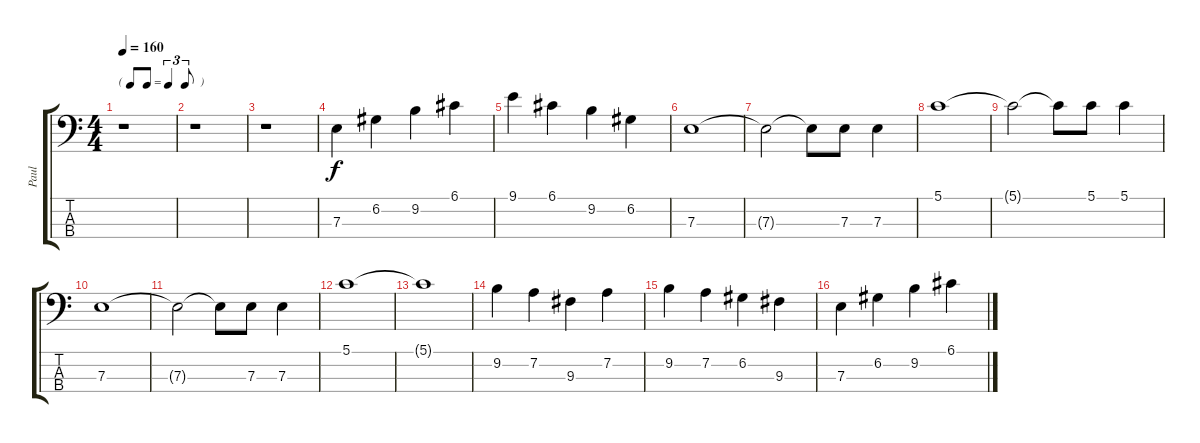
\track ("Paul" "Paul") {instrument electricbasspick}
\staff {score tabs}
\tuning (G2 D2 A1 E1) {hide}
\ts (4 4)
\tf triplet8th
\tempo 160
\clef f4
\ks c
r.1{dy f instrument electricbasspick} |
r.1 |
r.1 |
7.3.4 6.2.4 9.2.4 6.1.4 |
9.1.4 6.1.4 9.2.4 6.2.4 |
7.3.1 |
7.3{t}.2 7.3{t}.8 7.3.8 7.3.4 |
5.1.1 |
5.1{t}.2 5.1{t}.8 5.1.8 5.1.4 |
7.3.1 |
7.3{t}.2 7.3{t}.8 7.3.8 7.3.4 |
5.1.1 |
5.1{t}.1 |
9.2.4 7.2.4 9.3.4 7.2.4 |
9.2.4 7.2.4 6.2.4 9.3.4 |
7.3.4 6.2.4 9.2.4 6.1.4
